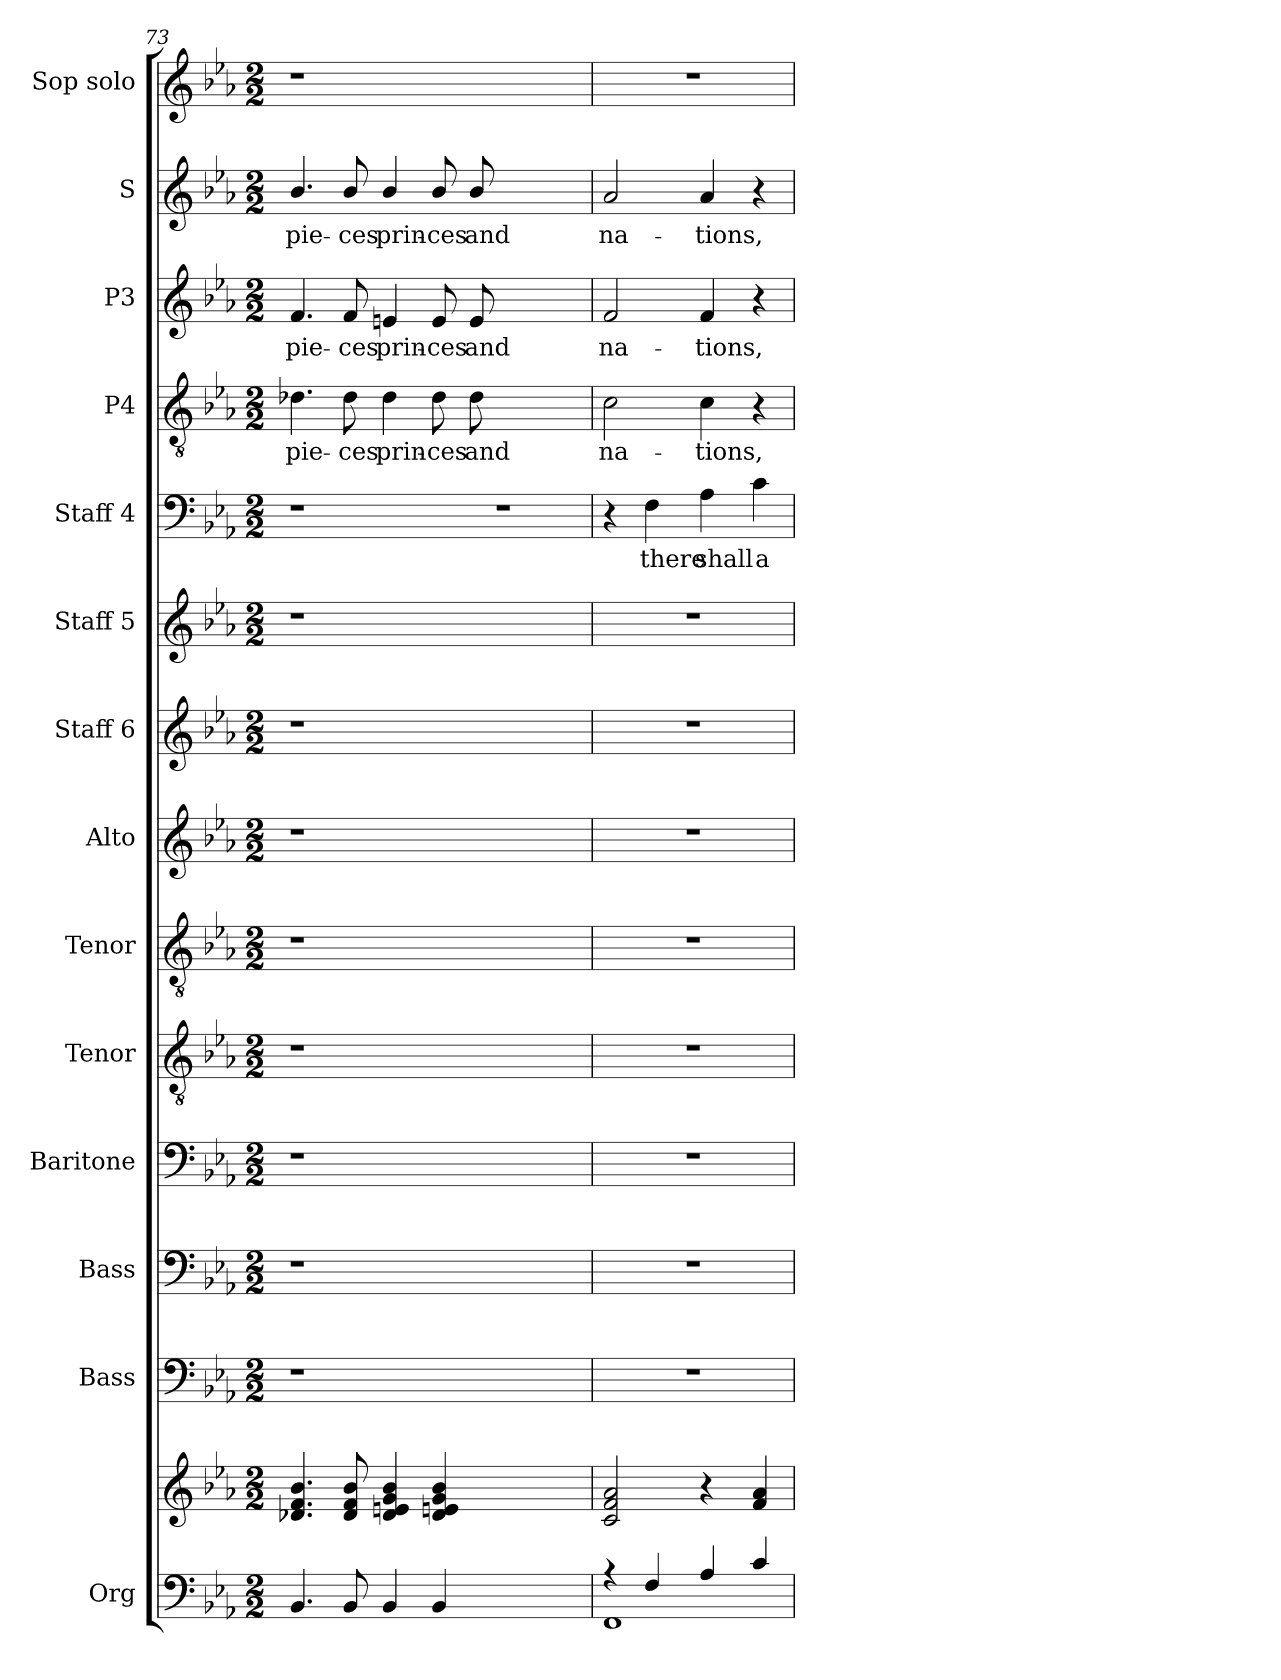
**kern	**kern	**kern	**kern	**kern	**kern	**kern	**kern	**kern	**kern	**kern	**text	**kern	**text	**kern	**text	**kern	**text	**kern
*part14	*part14	*part13	*part12	*part11	*part10	*part9	*part8	*part7	*part6	*part5	*part5	*part4	*part4	*part3	*part3	*part2	*part2	*part1
*staff15	*staff14	*staff13	*staff12	*staff11	*staff10	*staff9	*staff8	*staff7	*staff6	*staff5	*staff5	*staff4	*staff4	*staff3	*staff3	*staff2	*staff2	*staff1
*I"Org	*	*I"Bass	*I"Bass	*I"Baritone	*I"Tenor	*I"Tenor	*I"Alto	*I"Staff 6	*I"Staff 5	*I"Staff 4	*	*I"P4	*	*I"P3	*	*I"S	*	*I"Sop solo
*I'Org.	*	*I'B.	*I'B.	*I'Bar.	*I'T.	*I'T.	*I'A.	*I'Sta. 6	*I'Sta. 5	*I'Sta. 4	*	*	*	*	*	*	*	*I'S.
*clefF4	*clefG2	*clefF4	*clefF4	*clefF4	*clefGv2	*clefGv2	*clefG2	*clefG2	*clefG2	*clefF4	*	*clefGv2	*	*clefG2	*	*clefG2	*	*clefG2
*	*	*	*	*	*ITrd7c12	*ITrd7c12	*	*	*	*	*	*	*	*	*	*	*	*
*k[b-e-a-]	*k[b-e-a-]	*k[b-e-a-]	*k[b-e-a-]	*k[b-e-a-]	*k[b-e-a-]	*k[b-e-a-]	*k[b-e-a-]	*k[b-e-a-]	*k[b-e-a-]	*k[b-e-a-]	*	*k[b-e-a-]	*	*k[b-e-a-]	*	*k[b-e-a-]	*	*k[b-e-a-]
*E-:	*E-:	*E-:	*E-:	*E-:	*E-:	*E-:	*E-:	*E-:	*E-:	*E-:	*	*E-:	*	*E-:	*	*E-:	*	*E-:
*M2/2	*M2/2	*M2/2	*M2/2	*M2/2	*M2/2	*M2/2	*M2/2	*M2/2	*M2/2	*M2/2	*	*M2/2	*	*M2/2	*	*M2/2	*	*M2/2
=73	=73	=73	=73	=73	=73	=73	=73	=73	=73	=73	=73	=73	=73	=73	=73	=73	=73	=73
!	!	!	!	!	!	!	!	!	!	!	!	!	!LO:LY:b:color=#000000	!	!	!	!	!
!	!	!	!	!	!	!	!	!	!	!	!	!	!	!	!LO:LY:b:color=#000000	!	!	!
!	!	!	!	!	!	!	!	!	!	!	!	!	!	!	!	!	!LO:LY:b:color=#000000	!
4.BB-i/	4.d-Xi/ 4.fi 4.b-i	1r	1r	1r	1r	1r	1r	1r	1r	1r	.	4.d-Xi\	pie-	4.fi/	pie-	4.b-i/	pie-	1r
!	!	!	!	!	!	!	!	!	!	!	!	!	!LO:LY:b:color=#000000	!	!	!	!	!
!	!	!	!	!	!	!	!	!	!	!	!	!	!	!	!LO:LY:b:color=#000000	!	!	!
!	!	!	!	!	!	!	!	!	!	!	!	!	!	!	!	!	!LO:LY:b:color=#000000	!
8BB-i/	8d-i/ 8fi 8b-i	.	.	.	.	.	.	.	.	.	.	8d-i\	-ces	8fi/	-ces	8b-i/	-ces	.
!	!	!	!	!	!	!	!	!	!	!	!	!	!LO:LY:b:color=#000000	!	!	!	!	!
!	!	!	!	!	!	!	!	!	!	!	!	!	!	!	!LO:LY:b:color=#000000	!	!	!
!	!	!	!	!	!	!	!	!	!	!	!	!	!	!	!	!	!LO:LY:b:color=#000000	!
4BB-i/	4d-i/ 4eni 4gi 4b-i	.	.	.	.	.	.	.	.	.	.	4d-i\	prin-	4eni/	prin-	4b-i/	prin-	.
!	!	!	!	!	!	!	!	!	!	!	!	!	!LO:LY:b:color=#000000	!	!	!	!	!
!	!	!	!	!	!	!	!	!	!	!	!	!	!	!	!LO:LY:b:color=#000000	!	!	!
!	!	!	!	!	!	!	!	!	!	!	!	!	!	!	!	!	!LO:LY:b:color=#000000	!
4BB-i/	4d-i/ 4eni 4gi 4b-i	.	.	.	.	.	.	.	.	.	.	8d-i\	-ces	8ei/	-ces	8b-i/	-ces	.
!	!	!	!	!	!	!	!	!	!	!	!	!	!LO:LY:b:color=#000000	!	!	!	!	!
!	!	!	!	!	!	!	!	!	!	!	!	!	!	!	!LO:LY:b:color=#000000	!	!	!
!	!	!	!	!	!	!	!	!	!	!	!	!	!	!	!	!	!LO:LY:b:color=#000000	!
.	.	.	.	.	.	.	.	.	.	.	.	8d-i\	and	8ei/	and	8b-i/	and	.
1ryy	1ryy	1ryy	1ryy	1ryy	1ryy	1ryy	1ryy	1ryy	1ryy	1r	.	1ryy	.	1ryy	.	1ryy	.	1ryy
!!LO:LB:g=z
=74	=74	=74	=74	=74	=74	=74	=74	=74	=74	=74	=74	=74	=74	=74	=74	=74	=74	=74
*^	*	*	*	*	*	*	*	*	*	*	*	*	*	*	*	*	*	*
!	!	!	!	!	!	!	!	!	!	!	!	!	!	!LO:LY:b:color=#000000	!	!	!	!	!
!	!	!	!	!	!	!	!	!	!	!	!	!	!	!	!	!LO:LY:b:color=#000000	!	!	!
!	!	!	!	!	!	!	!	!	!	!	!	!	!	!	!	!	!	!LO:LY:b:color=#000000	!
4r	1FFi	2ci/ 2fi 2a-i	1r	1r	1r	1r	1r	1r	1r	1r	4r	.	2ci\	na-	2fi/	na-	2a-i/	na-	1r
!	!	!	!	!	!	!	!	!	!	!	!	!LO:LY:b:color=#000000	!	!	!	!	!	!	!
4Fi/	.	.	.	.	.	.	.	.	.	.	4Fi\	there	.	.	.	.	.	.	.
!	!	!	!	!	!	!	!	!	!	!	!	!LO:LY:b:color=#000000	!	!	!	!	!	!	!
!	!	!	!	!	!	!	!	!	!	!	!	!	!	!LO:LY:b:color=#000000	!	!	!	!	!
!	!	!	!	!	!	!	!	!	!	!	!	!	!	!	!	!LO:LY:b:color=#000000	!	!	!
!	!	!	!	!	!	!	!	!	!	!	!	!	!	!	!	!	!	!LO:LY:b:color=#000000	!
4A-i/	.	4r	.	.	.	.	.	.	.	.	4A-i\	shall	4ci\	-tions,	4fi/	-tions,	4a-i/	-tions,	.
!	!	!	!	!	!	!	!	!	!	!	!	!LO:LY:b:color=#000000	!	!	!	!	!	!	!
4ci/	.	4fi/ 4a-i	.	.	.	.	.	.	.	.	4ci\	a	4r	.	4r	.	4r	.	.
*v	*v	*	*	*	*	*	*	*	*	*	*	*	*	*	*	*	*	*	*
=	=	=	=	=	=	=	=	=	=	=	=	=	=	=	=	=	=	=
*-	*-	*-	*-	*-	*-	*-	*-	*-	*-	*-	*-	*-	*-	*-	*-	*-	*-	*-
